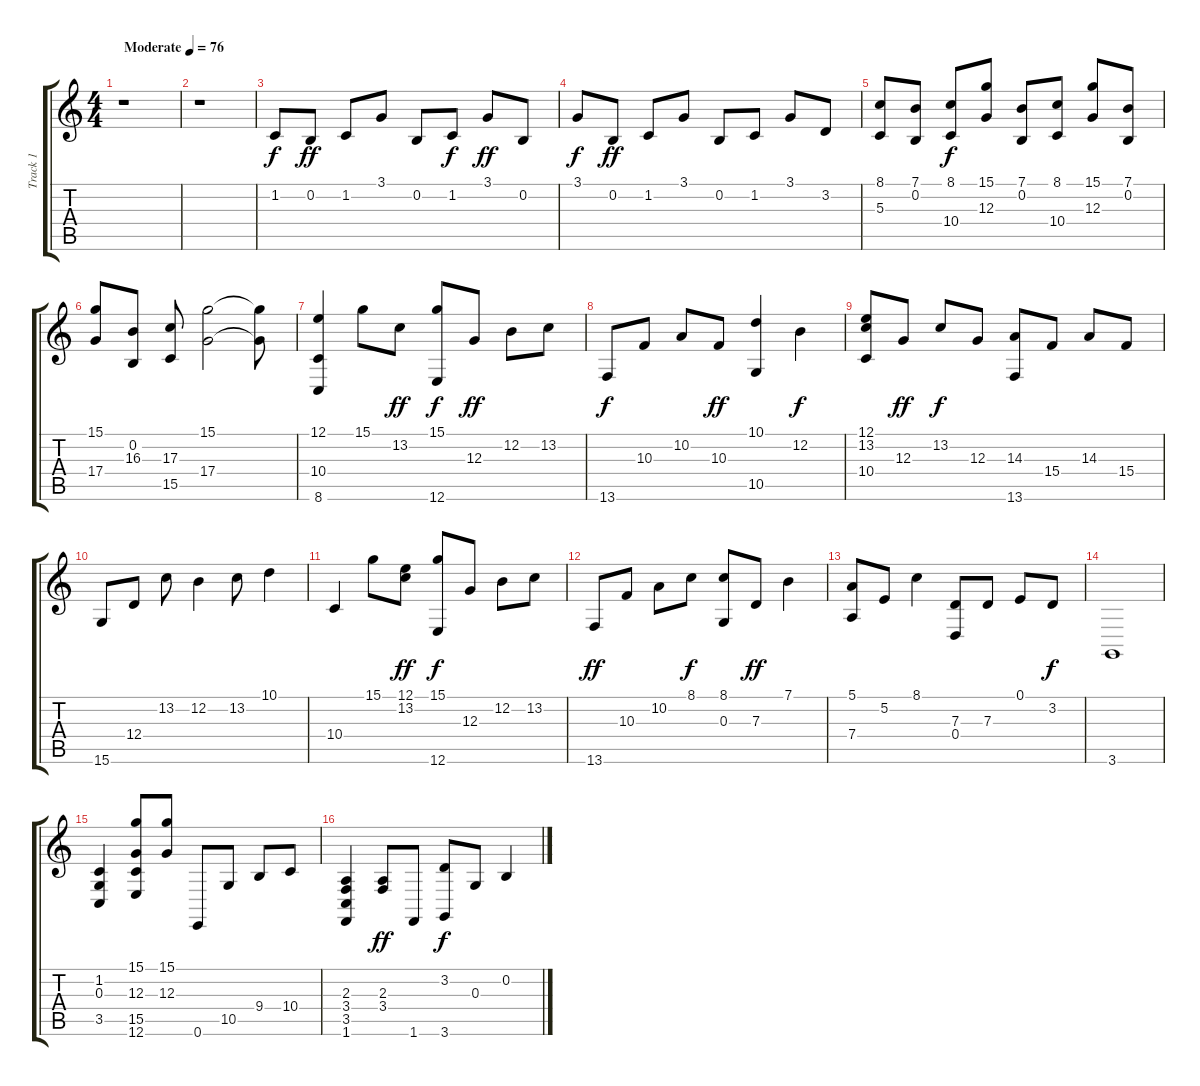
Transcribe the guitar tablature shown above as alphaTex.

\track ("Track 1" "Track 1") {instrument acousticgrandpiano}
\staff {score tabs}
\tuning (E4 B3 G3 D3 A2 E2) {hide}
\ts (4 4)
\tempo (76 "Moderate")
\clef g2
\ks c
r.1{dy f instrument acousticgrandpiano} |
r.1 |
1.2.8 0.2.8{dy ff} 1.2.8 3.1.8 0.2.8 1.2.8{dy f} 3.1.8{dy ff} 0.2.8 |
3.1.8{dy f} 0.2.8{dy ff} 1.2.8 3.1.8 0.2.8 1.2.8 3.1.8 3.2.8 |
(8.1 5.3).8 (7.1 0.2).8 (8.1 10.4).8{dy f} (15.1 12.3).8 (7.1 0.2).8 (8.1 10.4).8 (15.1 12.3).8 (7.1 0.2).8 |
(15.1 17.4).8 (0.2 16.3).8 (17.3 15.5).8 (15.1 17.4).2 (15.1{t} 17.4{t}).8 |
(12.1 10.4 8.6).4 15.1.8 13.2.8{dy ff} (15.1 12.6).8{dy f} 12.3.8{dy ff} 12.2.8 13.2.8 |
13.6.8{dy f} 10.3.8 10.2.8 10.3.8{dy ff} (10.1 10.5).4 12.2.4{dy f} |
(12.1 13.2 10.4).8 12.3.8{dy ff} 13.2.8{dy f} 12.3.8 (14.3 13.6).8 15.4.8 14.3.8 15.4.8 |
15.6.8 12.4.8 13.2.8 12.2.4 13.2.8 10.1.4 |
10.4.4 15.1.8 (12.1 13.2).8{dy ff} (15.1 12.6).8{dy f} 12.3.8 12.2.8 13.2.8 |
13.6.8{dy ff} 10.3.8 10.2.8 8.1.8{dy f} (8.1 0.3).8 7.3.8{dy ff} 7.1.4 |
(5.1 7.4).8 5.2.8 8.1.4 (7.3 0.4).8 7.3.8 0.1.8 3.2.8{dy f} |
3.6.1 |
(1.2 0.3 3.5).4 (15.1 12.3 15.5 12.6).8 (15.1 12.3).8 0.6.8 10.5.8 9.4.8 10.4.8 |
(2.3 3.4 3.5 1.6).4 (2.3 3.4).8{dy ff} 1.6.8 (3.2 3.6).8{dy f} 0.3.8 0.2.4
